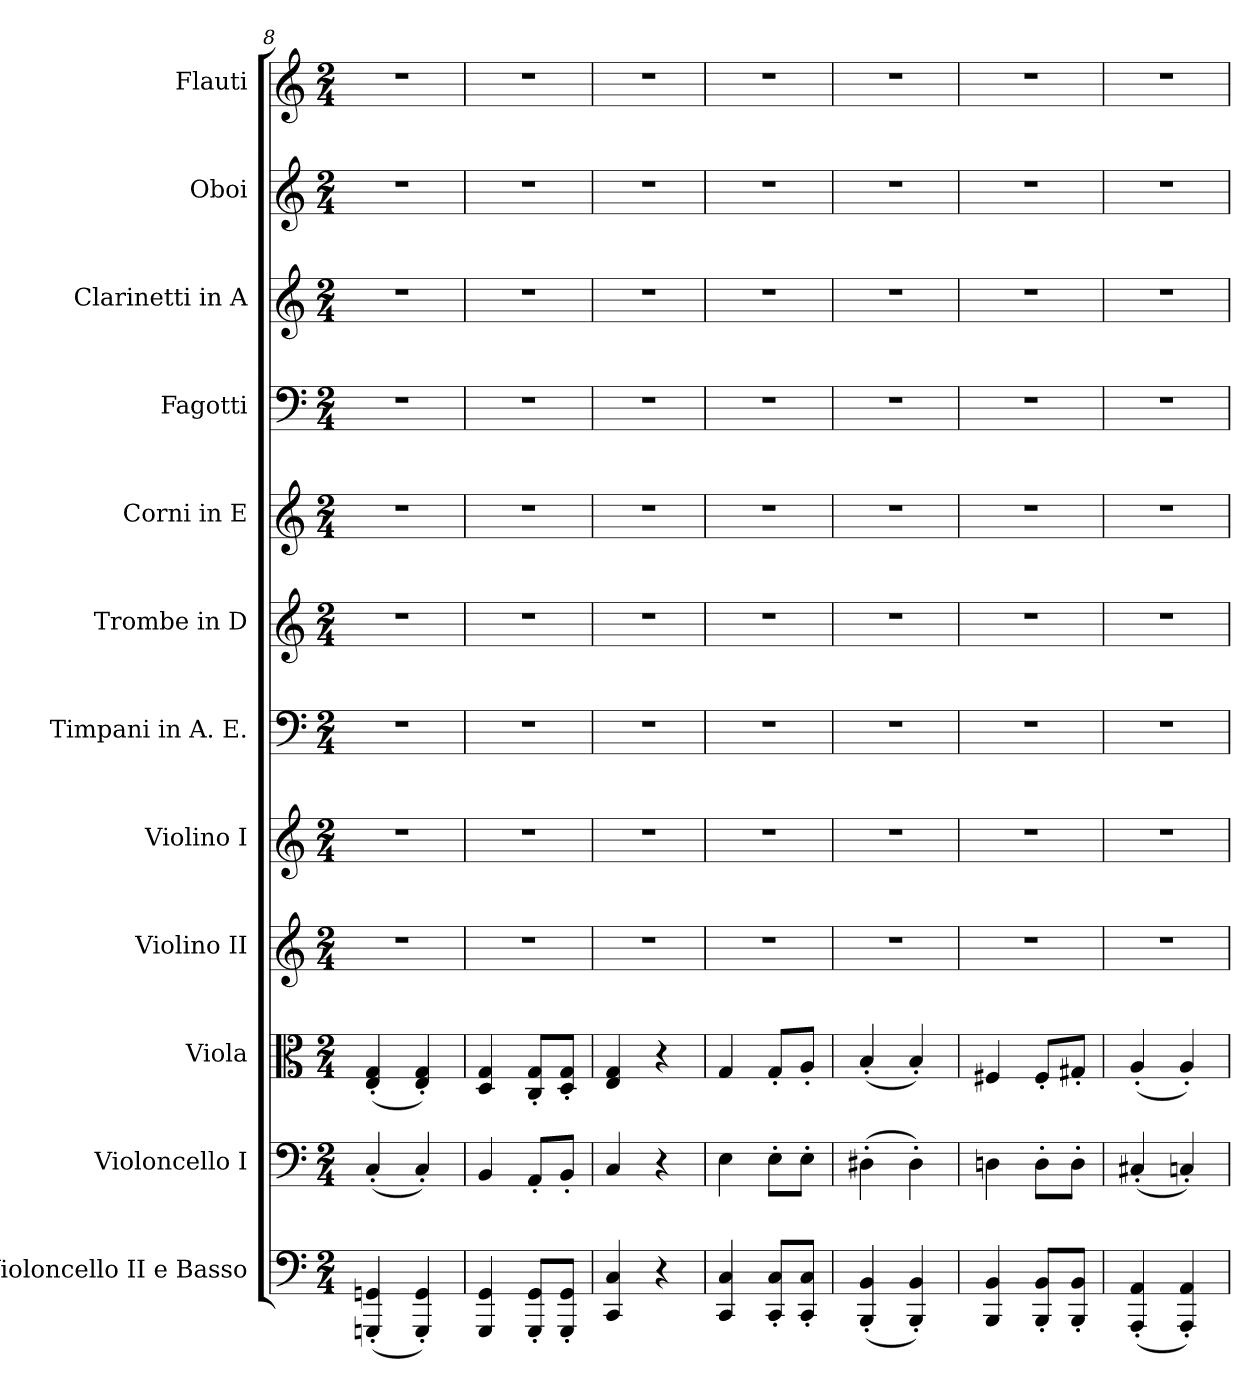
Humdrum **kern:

**kern	**kern	**kern	**kern	**kern	**kern	**kern	**kern	**kern	**kern	**kern	**kern
*part12	*part11	*part10	*part9	*part8	*part7	*part6	*part5	*part4	*part3	*part2	*part1
*staff12	*staff11	*staff10	*staff9	*staff8	*staff7	*staff6	*staff5	*staff4	*staff3	*staff2	*staff1
*I"Violoncello II e Basso	*I"Violoncello I	*I"Viola	*I"Violino II	*I"Violino I	*I"Timpani in A. E.	*I"Trombe in D	*I"Corni in E	*I"Fagotti	*I"Clarinetti in A	*I"Oboi	*I"Flauti
*	*	*	*	*	*I'Tp.	*I'Tr.	*I'Corn.	*I'Fag.	*I'Cl.	*I'Ob.	*I'Fl.
*clefF4	*clefF4	*clefC3	*clefG2	*clefG2	*clefF4	*clefG2	*clefG2	*clefF4	*clefG2	*clefG2	*clefG2
*	*	*	*	*	*	*ITrd-1c-2	*ITrd5c8	*	*ITrd2c3	*	*
*k[]	*k[]	*k[]	*k[]	*k[]	*k[]	*k[f#c#]	*k[f#c#g#d#]	*k[]	*k[f#c#g#]	*k[]	*k[]
*M2/4	*M2/4	*M2/4	*M2/4	*M2/4	*M2/4	*M2/4	*M2/4	*M2/4	*M2/4	*M2/4	*M2/4
=8	=8	=8	=8	=8	=8	=8	=8	=8	=8	=8	=8
(4GGGni/' 4GGni/'	(4C'j/	(4EZ/' 4Gi/'	2r	2r	2r	2r	2r	2r	2r	2r	2r
4GGG/' 4GG/')	4C'/)	4E/' 4G/')	.	.	.	.	.	.	.	.	.
=9	=9	=9	=9	=9	=9	=9	=9	=9	=9	=9	=9
4GGGj/ 4GGj/	4BBZ/	4Di/ 4Gj/	2r	2r	2r	2r	2r	2r	2r	2r	2r
8GGG/' 8GG/'L	8AA'/L	8C/' 8G/'L	.	.	.	.	.	.	.	.	.
8GGG/' 8GG/'J	8BB'/J	8D/' 8G/'J	.	.	.	.	.	.	.	.	.
=10	=10	=10	=10	=10	=10	=10	=10	=10	=10	=10	=10
4CCj/ 4Cj/	4Cj/	4EZ/ 4Gi/	2r	2r	2r	2r	2r	2r	2r	2r	2r
4r	4r	4r	.	.	.	.	.	.	.	.	.
=11	=11	=11	=11	=11	=11	=11	=11	=11	=11	=11	=11
4CCj/ 4Cj/	4EZ\	4Gi/	2r	2r	2r	2r	2r	2r	2r	2r	2r
8CC/' 8C/'L	8E'\L	8G'/L	.	.	.	.	.	.	.	.	.
8CC/' 8C/'J	8E'\J	8A'/J	.	.	.	.	.	.	.	.	.
=12	=12	=12	=12	=12	=12	=12	=12	=12	=12	=12	=12
(4BBBj/' 4BBj/'	(4D#X'Z\	(4B'j/	2r	2r	2r	2r	2r	2r	2r	2r	2r
4BBB/' 4BB/')	4D#'\)	4B'/)	.	.	.	.	.	.	.	.	.
=13	=13	=13	=13	=13	=13	=13	=13	=13	=13	=13	=13
4BBBj/ 4BBj/	4DnZ\	4F#Xi/	2r	2r	2r	2r	2r	2r	2r	2r	2r
8BBB/' 8BB/'L	8D'\L	8F#'/L	.	.	.	.	.	.	.	.	.
8BBB/' 8BB/'J	8D'\J	8G#X'/J	.	.	.	.	.	.	.	.	.
=14	=14	=14	=14	=14	=14	=14	=14	=14	=14	=14	=14
(4AAAj/' 4AAj/'	(4C#X'Z/	(4A'j/	2r	2r	2r	2r	2r	2r	2r	2r	2r
4AAA/' 4AA/')	4Cn'/)	4A'/)	.	.	.	.	.	.	.	.	.
=	=	=	=	=	=	=	=	=	=	=	=
*-	*-	*-	*-	*-	*-	*-	*-	*-	*-	*-	*-
